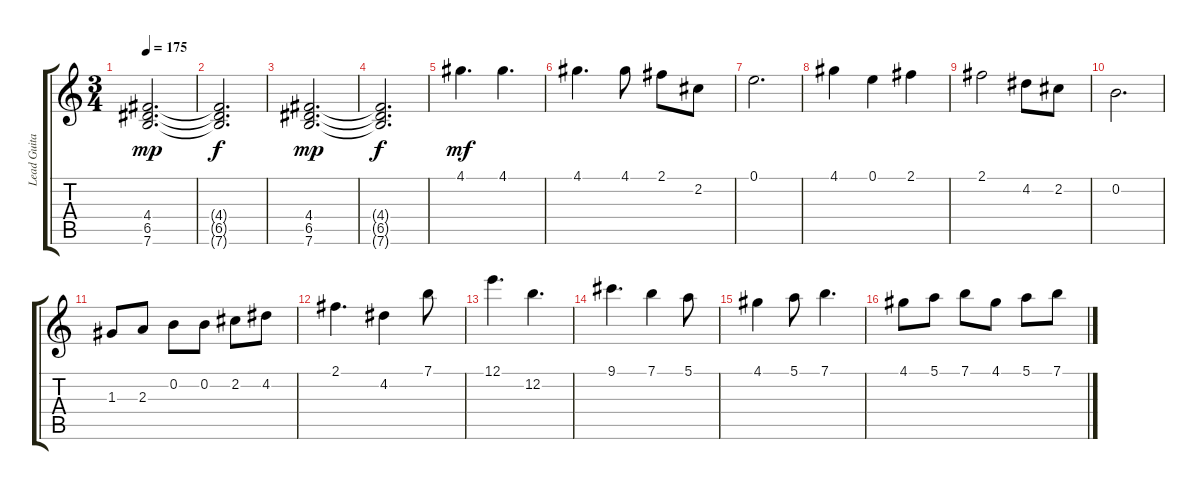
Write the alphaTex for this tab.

\track ("Lead Guitar" "Lead Guita") {instrument distortionguitar}
\staff {score tabs}
\tuning (E4 B3 G3 D3 A2 E2) {hide}
\ts (3 4)
\tempo 175
\clef g2
\ks c
(4.4 6.5 7.6).2{d dy mp} |
(4.4{t} 6.5{t} 7.6{t}).2{d dy f} |
(4.4 6.5 7.6).2{d dy mp} |
(4.4{t} 6.5{t} 7.6{t}).2{d dy f} |
4.1.4{d dy mf} 4.1.4{d} |
4.1.4{d} 4.1.8 2.1.8 2.2.8 |
0.1.2{d} |
4.1.4 0.1.4 2.1.4 |
2.1.2 4.2.8 2.2.8 |
0.2.2{d} |
1.3.8 2.3.8 0.2.8 0.2.8 2.2.8 4.2.8 |
2.1.4{d} 4.2.4 7.1.8 |
12.1.4{d} 12.2.4{d} |
9.1.4{d} 7.1.4 5.1.8 |
4.1.4 5.1.8 7.1.4{d} |
4.1.8 5.1.8 7.1.8 4.1.8 5.1.8 7.1.8
